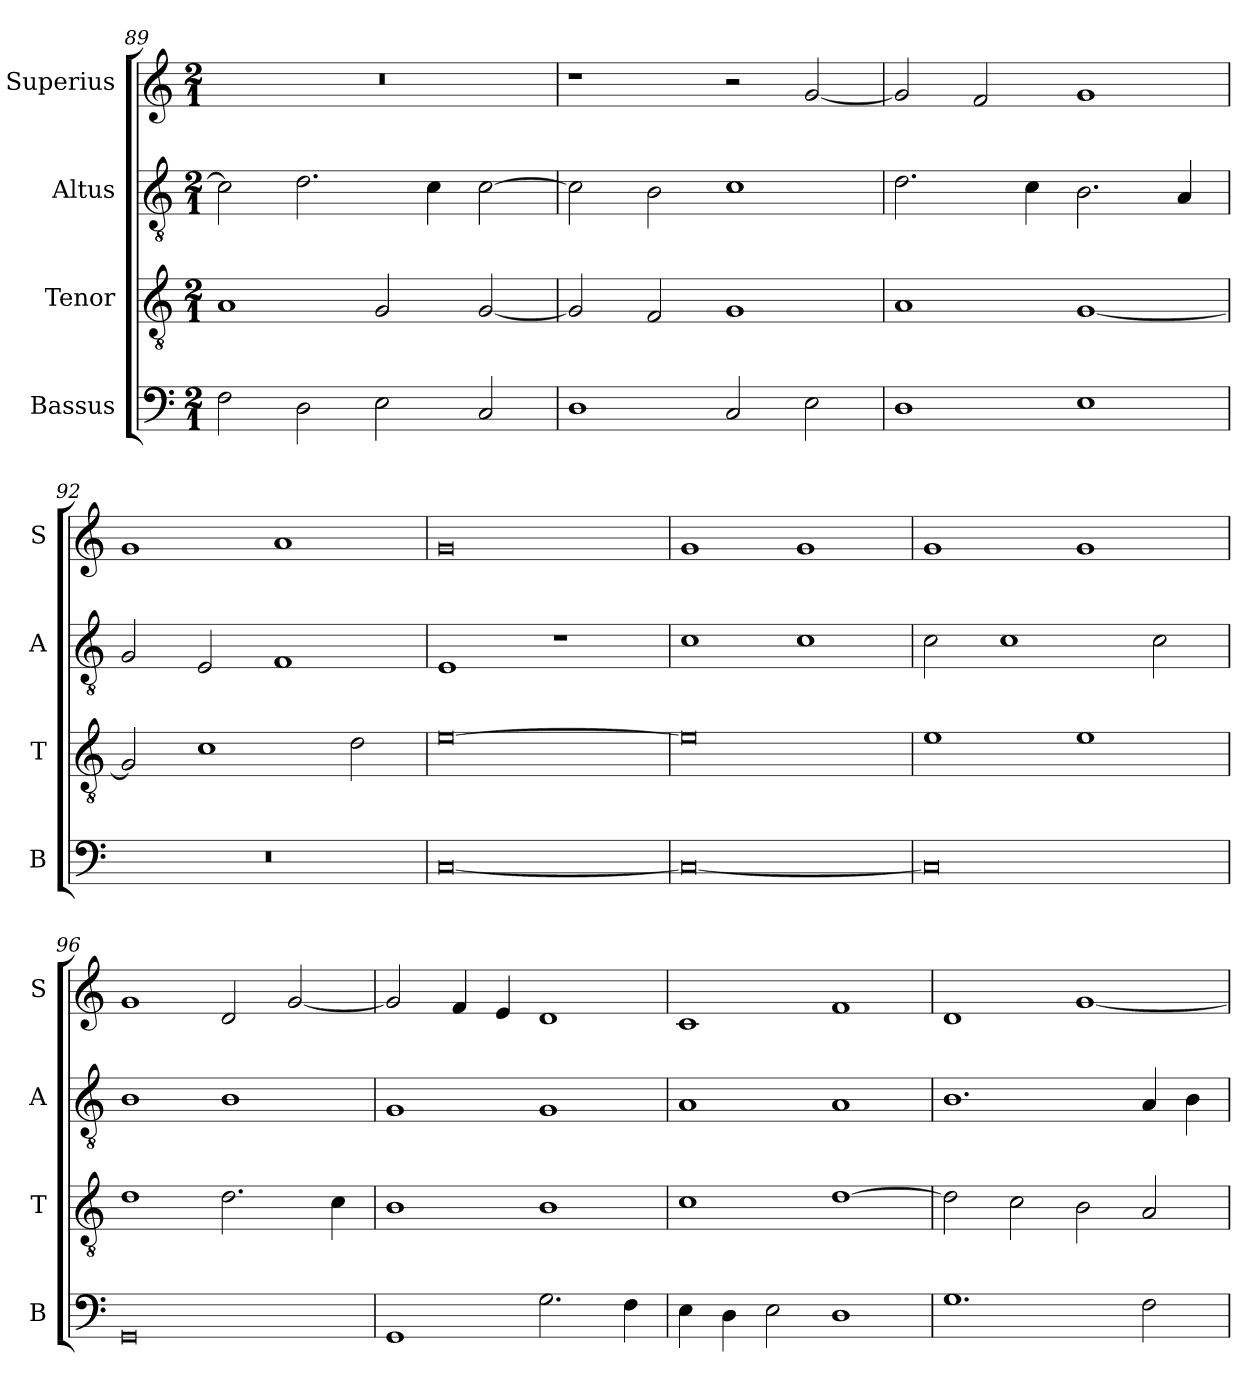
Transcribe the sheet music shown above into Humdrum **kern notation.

**kern	**kern	**kern	**kern
*part4	*part3	*part2	*part1
*staff4	*staff3	*staff2	*staff1
*I"Bassus	*I"Tenor	*I"Altus	*I"Superius
*I'B	*I'T	*I'A	*I'S
*clefF4	*clefGv2	*clefGv2	*clefG2
*k[]	*k[]	*k[]	*k[]
*M2/1	*M2/1	*M2/1	*M2/1
=89	=89	=89	=89
2F	1A	2c]	0r
2D	.	2.d	.
2E	2G	.	.
.	.	4c	.
2C	[2G	[2c	.
=90	=90	=90	=90
1D	2G]	2c]	1r
.	2F	2B	.
2C	1G	1c	2r
2E	.	.	[2g
=91	=91	=91	=91
1D	1A	2.d	2g]
.	.	.	2f
.	.	4c	.
1E	[1G	2.B	1g
.	.	4A	.
=92	=92	=92	=92
0r	2G]	2G	1g
.	1c	2E	.
.	.	1F	1a
.	2d	.	.
=93	=93	=93	=93
[0C	[0e	1E	0g
.	.	1r	.
=94	=94	=94	=94
0C_	0e]	1c	1g
.	.	1c	1g
=95	=95	=95	=95
0C]	1e	2c	1g
.	.	1c	.
.	1e	.	1g
.	.	2c	.
=96	=96	=96	=96
0GG	1d	1B	1g
.	2.d	1B	2d
.	.	.	[2g
.	4c	.	.
=97	=97	=97	=97
1GG	1B	1G	2g]
.	.	.	4f
.	.	.	4e
2.G	1B	1G	1d
4F	.	.	.
=98	=98	=98	=98
4E	1c	1A	1c
4D	.	.	.
2E	.	.	.
1D	[1d	1A	1f
=99	=99	=99	=99
1.G	2d]	1.B	1d
.	2c	.	.
.	2B	.	[1g
2F	2A	4A	.
.	.	4B	.
=	=	=	=
*-	*-	*-	*-
